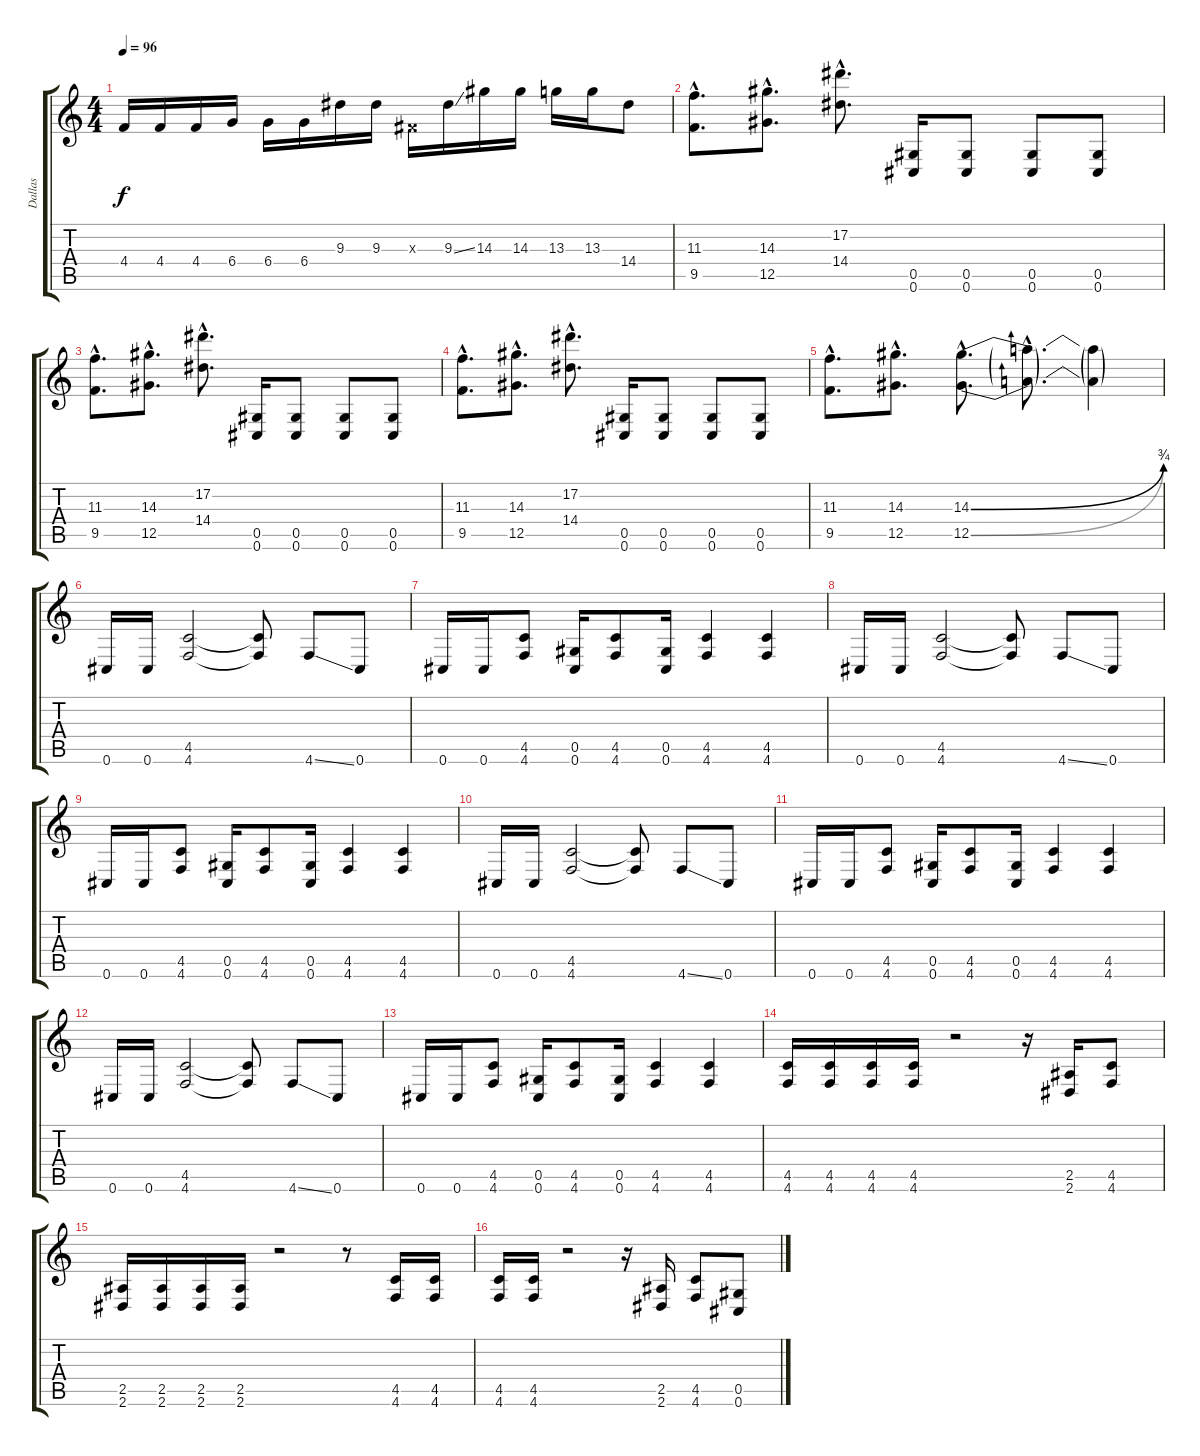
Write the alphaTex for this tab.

\track ("Dallas" "Dallas") {instrument distortionguitar}
\staff {score tabs}
\tuning (Eb4 Bb3 Gb3 Db3 Ab2 Db2) {hide}
\ts (4 4)
\tempo 96
\clef g2
\ks c
4.4.16{dy f} 4.4.16 4.4.16 6.4.16 6.4.16 6.4.16 9.3.16 9.3.16 0.3{x}.16 9.3{ss}.16 14.3.16 14.3.16 13.3.16 13.3.16 14.4.8 |
(11.3{hac} 9.5{hac}).8{d} (14.3{hac} 12.5{hac}).8{d} (17.2{hac} 14.4{hac}).8{d} (0.5 0.6).16 (0.5 0.6).8 (0.5 0.6).8 (0.5 0.6).8 |
(11.3{hac} 9.5{hac}).8{d} (14.3{hac} 12.5{hac}).8{d} (17.2{hac} 14.4{hac}).8{d} (0.5 0.6).16 (0.5 0.6).8 (0.5 0.6).8 (0.5 0.6).8 |
(11.3{hac} 9.5{hac}).8{d} (14.3{hac} 12.5{hac}).8{d} (17.2{hac} 14.4{hac}).8{d} (0.5 0.6).16 (0.5 0.6).8 (0.5 0.6).8 (0.5 0.6).8 |
(11.3{hac} 9.5{hac}).8{d} (14.3{hac} 12.5{hac}).8{d} (14.3{be (bend 0 0 60 3) hac} 12.5{be (bend 0 0 60 3) hac}).8{d} (14.3{hac t} 12.5{hac t}).8{d} (14.3{t} 12.5{t}).4 |
0.6.16 0.6.16 (4.5 4.6).2 (4.5{t} 4.6{t}).8 4.6{ss}.8 0.6.8 |
0.6.16 0.6.16 (4.5 4.6).8 (0.5 0.6).16 (4.5 4.6).8 (0.5 0.6).16 (4.5 4.6).4 (4.5 4.6).4 |
0.6.16 0.6.16 (4.5 4.6).2 (4.5{t} 4.6{t}).8 4.6{ss}.8 0.6.8 |
0.6.16 0.6.16 (4.5 4.6).8 (0.5 0.6).16 (4.5 4.6).8 (0.5 0.6).16 (4.5 4.6).4 (4.5 4.6).4 |
0.6.16 0.6.16 (4.5 4.6).2 (4.5{t} 4.6{t}).8 4.6{ss}.8 0.6.8 |
0.6.16 0.6.16 (4.5 4.6).8 (0.5 0.6).16 (4.5 4.6).8 (0.5 0.6).16 (4.5 4.6).4 (4.5 4.6).4 |
0.6.16 0.6.16 (4.5 4.6).2 (4.5{t} 4.6{t}).8 4.6{ss}.8 0.6.8 |
0.6.16 0.6.16 (4.5 4.6).8 (0.5 0.6).16 (4.5 4.6).8 (0.5 0.6).16 (4.5 4.6).4 (4.5 4.6).4 |
(4.5 4.6).16 (4.5 4.6).16 (4.5 4.6).16 (4.5 4.6).16 r.2 r.16 (2.5 2.6).16 (4.5 4.6).8 |
(2.5 2.6).16 (2.5 2.6).16 (2.5 2.6).16 (2.5 2.6).16 r.2 r.8 (4.5 4.6).16 (4.5 4.6).16 |
(4.5 4.6).16 (4.5 4.6).16 r.2 r.16 (2.5 2.6).16 (4.5 4.6).8 (0.5 0.6).8
